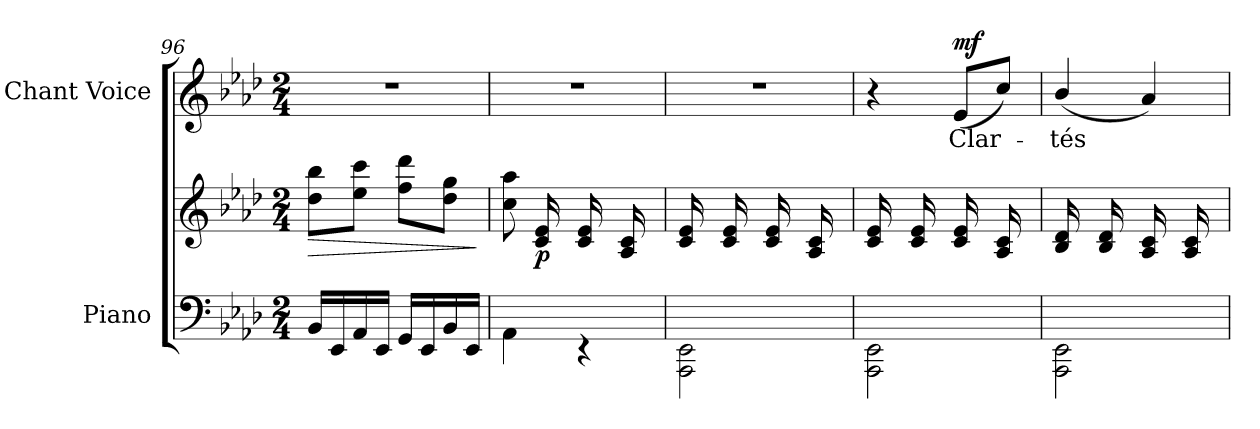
**kern	**kern	**dynam	**kern	**text	**dynam
*part2	*part2	*part2	*part1	*part1	*part1
*staff3	*staff2	*staff2/3	*staff1	*staff1	*staff1
*I"Piano	*	*	*I"Chant Voice	*	*
*I'Pno	*	*	*	*	*
*clefF4	*clefG2	*	*clefG2	*	*
*k[b-e-a-d-]	*k[b-e-a-d-]	*	*k[b-e-a-d-]	*	*
*M2/4	*M2/4	*	*M2/4	*	*
=96	=96	=96	=96	=96	=96
!	!	!LO:HP:b	!	!	!
16BB-/LL	8dd-\ 8bb-\L	>	2r	.	.
16EE-/	.	.	.	.	.
16AA-/	8ee-\ 8ccc\J	.	.	.	.
16EE-/JJ	.	.	.	.	.
16GG/LL	8ff\ 8ddd-\L	.	.	.	.
16EE-/	.	.	.	.	.
16BB-/	8dd-\ 8gg\J	.	.	.	.
16EE-/JJ	.	.	.	.	.
.	.	]	.	.	.
=97	=97	=97	=97	=97	=97
*^	*	*	*	*	*
8.ryy	4AA-\	8cc\ 8aa-\	.	2r	.	.
!	!	!	!LO:DY:b	!	!	!
.	.	(16c/ 16e-/LL	p	.	.	.
16E-/JJ	.	16ryy	.	.	.	.
16ryy	4r	16c/ 16e-/LL	.	.	.	.
16E-/	.	16ryy	.	.	.	.
16ryy	.	16A-/ 16c/	.	.	.	.
16E-/JJ)	.	16ryy	.	.	.	.
=98	=98	=98	=98	=98	=98	=98
16ryy	2AAA-\ 2EE-\	(16c/ 16e-/LL	.	2r	.	.
16E-/	.	16ryy	.	.	.	.
16ryy	.	16c/ 16e-/	.	.	.	.
16E-/JJ	.	16ryy	.	.	.	.
16ryy	.	16c/ 16e-/LL	.	.	.	.
16E-/	.	16ryy	.	.	.	.
16ryy	.	16A-/ 16c/	.	.	.	.
16E-/JJ)	.	16ryy	.	.	.	.
=99	=99	=99	=99	=99	=99	=99
16ryy	2AAA-\ 2EE-\	(16c/ 16e-/LL	.	4r	.	.
16E-/	.	16ryy	.	.	.	.
16ryy	.	16c/ 16e-/	.	.	.	.
16E-/JJ	.	16ryy	.	.	.	.
!	!	!	!	!	!	!LO:DY:a
16ryy	.	16c/ 16e-/LL	.	(8e-/L	Clar-	mf
16E-/	.	16ryy	.	.	.	.
16ryy	.	16A-/ 16c/	.	8cc/J)	.	.
16E-/JJ)	.	16ryy	.	.	.	.
=100	=100	=100	=100	=100	=100	=100
16ryy	2AAA-\ 2EE-\	(16B-/ 16d-/LL	.	(4b-/	-tés	.
16E-/	.	16ryy	.	.	.	.
16ryy	.	16B-/ 16d-/	.	.	.	.
16E-/JJ	.	16ryy	.	.	.	.
16ryy	.	16A-/ 16c/LL	.	4a-/)	.	.
16E-/	.	16ryy	.	.	.	.
16ryy	.	16A-/ 16c/	.	.	.	.
16E-/JJ)	.	16ryy	.	.	.	.
*v	*v	*	*	*	*	*
=	=	=	=	=	=
*-	*-	*-	*-	*-	*-
